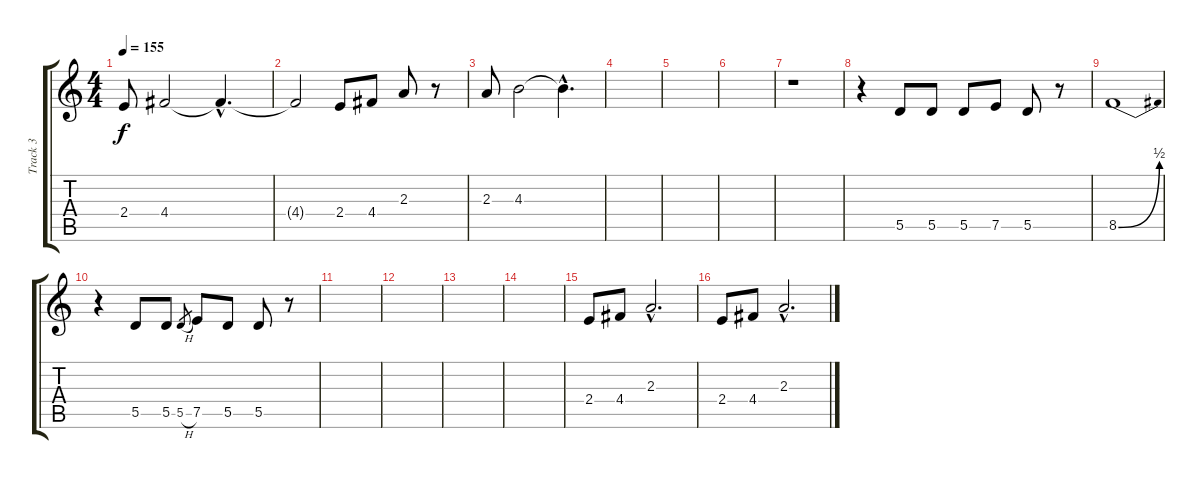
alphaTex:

\track ("Track 3" "Track 3") {instrument electricguitarjazz}
\staff {score tabs}
\tuning (E4 B3 G3 D3 A2 E2) {hide}
\ts (4 4)
\tempo 155
\clef g2
\ks c
2.4.8{dy f} 4.4.2 4.4{hac t}.4{d} |
4.4{t}.2 2.4.8 4.4.8 2.3.8 r.8 |
2.3.8 4.3.2 4.3{hac t}.4{d} |
|
|
|
r.1 |
r.4 5.5.8 5.5.8 5.5.8 7.5.8 5.5.8 r.8 |
8.5{be (bend 0 0 60 2)}.1 |
r.4 5.5.8 5.5.8 5.5{h}.8{gr} 7.5.8 5.5.8 5.5.8 r.8 |
|
|
|
|
2.4.8 4.4.8 2.3{hac}.2{d} |
2.4.8 4.4.8 2.3{hac}.2{d}
